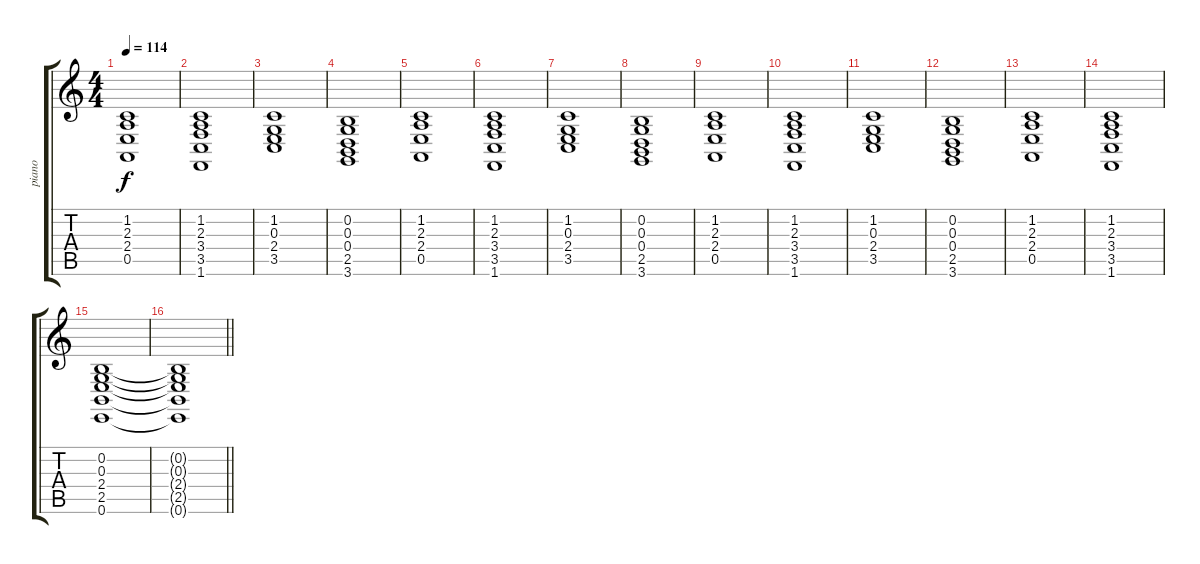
\track ("piano" "piano") {instrument fx4atmosphere}
\staff {score tabs}
\tuning (E4 B3 G3 D3 A2 E2) {hide}
\ts (4 4)
\tempo 114
\clef g2
\ks c
(1.2 2.3 2.4 0.5).1{dy f} |
(1.2 2.3 3.4 3.5 1.6).1 |
(1.2 0.3 2.4 3.5).1 |
(0.2 0.3 0.4 2.5 3.6).1 |
(1.2 2.3 2.4 0.5).1 |
(1.2 2.3 3.4 3.5 1.6).1 |
(1.2 0.3 2.4 3.5).1 |
(0.2 0.3 0.4 2.5 3.6).1 |
(1.2 2.3 2.4 0.5).1 |
(1.2 2.3 3.4 3.5 1.6).1 |
(1.2 0.3 2.4 3.5).1 |
(0.2 0.3 0.4 2.5 3.6).1 |
(1.2 2.3 2.4 0.5).1 |
(1.2 2.3 3.4 3.5 1.6).1 |
(0.2 0.3 2.4 2.5 0.6).1 |
\barLineRight lightlight
(0.2{t} 0.3{t} 2.4{t} 2.5{t} 0.6{t}).1
